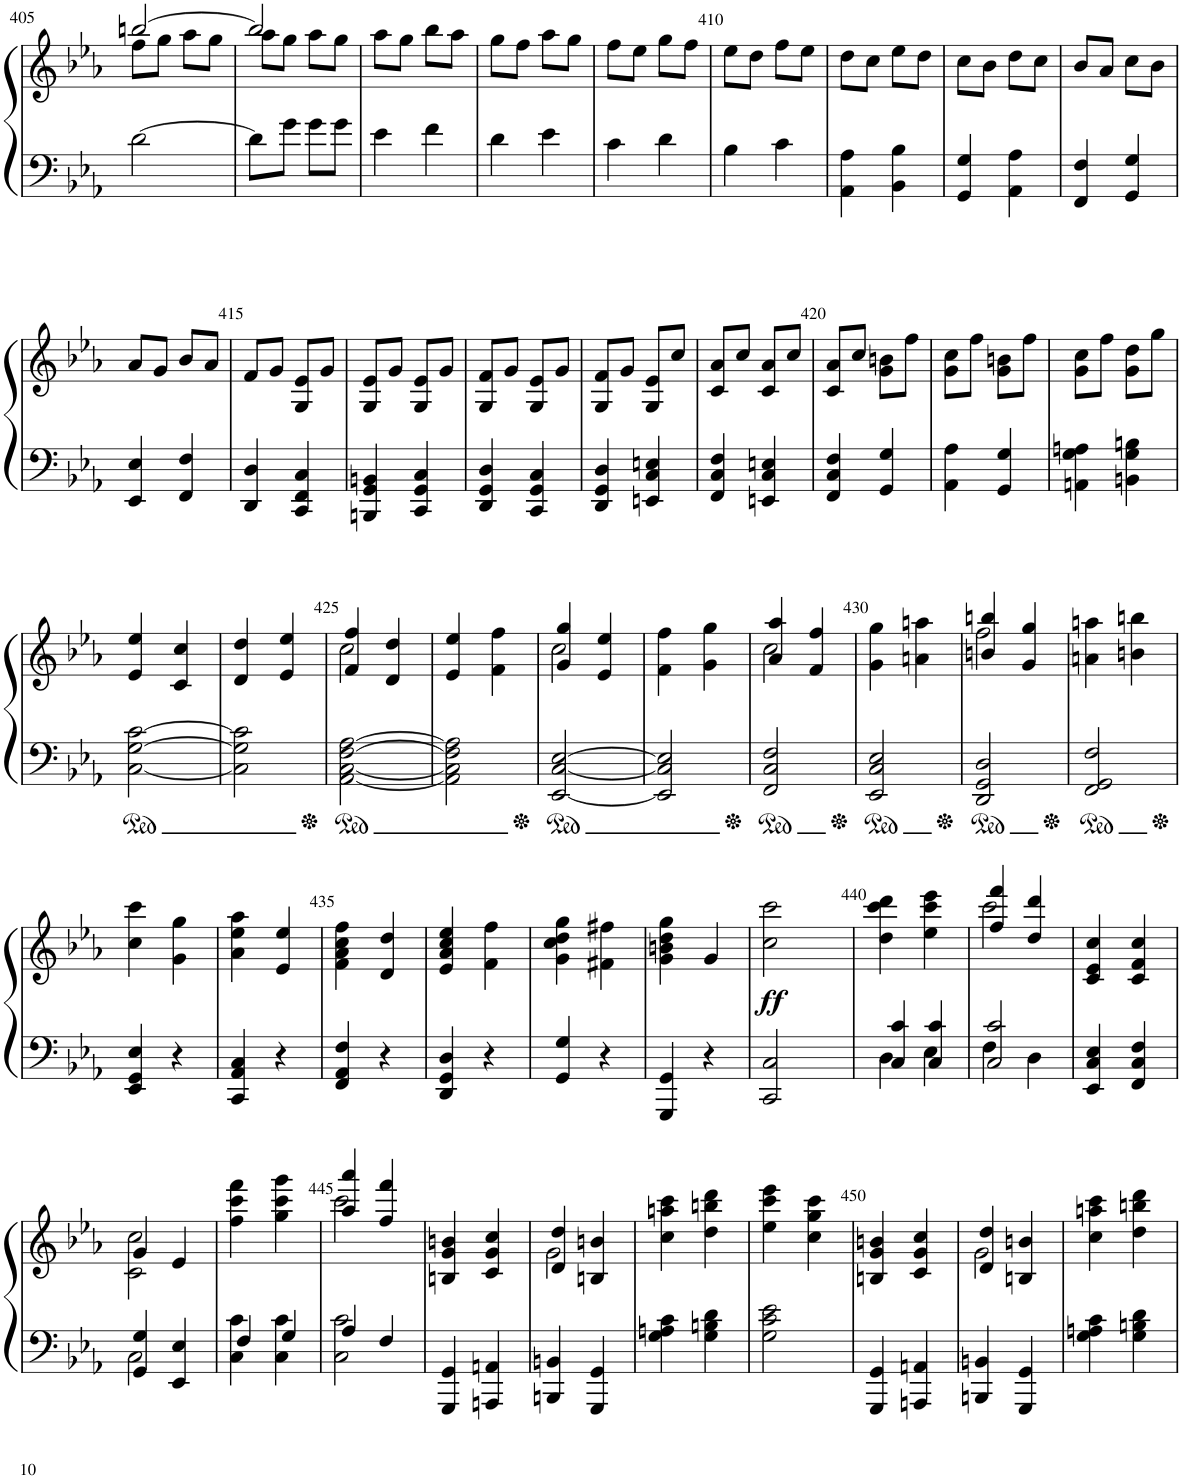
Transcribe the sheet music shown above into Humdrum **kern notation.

**kern	**kern	**dynam
*part1	*part1	*part1
*staff2	*staff1	*staff1/2
*I"Piano	*	*
*I'Pno.	*	*
!!LO:PB:g=z
*clefF4	*clefG2	*
*k[b-e-a-]	*k[b-e-a-]	*
*M2/4	*M2/4	*
=405	=405	=405
*	*^	*
[2d\	8ff\L	[2bbn/	.
.	8gg\J	.	.
.	8aa-\L	.	.
.	8gg\J	.	.
=406	=406	=406	=406
8d\L]	8aa-\L	2bb/]	.
8g\J	8gg\J	.	.
8g\L	8aa-\L	.	.
8g\J	8gg\J	.	.
*	*v	*v	*
=407	=407	=407
4e-\	8aa-\L	.
.	8gg\J	.
4f\	8bb-\L	.
.	8aa-\J	.
=408	=408	=408
4d\	8gg\L	.
.	8ff\J	.
4e-\	8aa-\L	.
.	8gg\J	.
=409	=409	=409
4c\	8ff\L	.
.	8ee-\J	.
4d\	8gg\L	.
.	8ff\J	.
=410	=410	=410
4B-\	8ee-\L	.
.	8dd\J	.
4c\	8ff\L	.
.	8ee-\J	.
=411	=411	=411
4AA-\ 4A-\	8dd\L	.
.	8cc\J	.
4BB-\ 4B-\	8ee-\L	.
.	8dd\J	.
=412	=412	=412
4GG/ 4G/	8cc\L	.
.	8b-\J	.
4AA-\ 4A-\	8dd\L	.
.	8cc\J	.
=413	=413	=413
4FF/ 4F/	8b-/L	.
.	8a-/J	.
4GG/ 4G/	8cc\L	.
.	8b-\J	.
!!LO:LB:g=z
=414	=414	=414
4EE-/ 4E-/	8a-/L	.
.	8g/J	.
4FF/ 4F/	8b-/L	.
.	8a-/J	.
=415	=415	=415
4DD/ 4D/	8f/L	.
.	8g/J	.
4CC/ 4FF/ 4C/	8G/ 8e-/L	.
.	8g/J	.
=416	=416	=416
4BBBn/ 4GG/ 4BBn/	8G/ 8e-/L	.
.	8g/J	.
4CC/ 4GG/ 4C/	8G/ 8e-/L	.
.	8g/J	.
=417	=417	=417
4DD/ 4GG/ 4D/	8G/ 8f/L	.
.	8g/J	.
4CC/ 4GG/ 4C/	8G/ 8e-/L	.
.	8g/J	.
=418	=418	=418
4DD/ 4GG/ 4D/	8G/ 8f/L	.
.	8g/J	.
4EEn/ 4C/ 4En/	8G/ 8e-/L	.
.	8cc/J	.
=419	=419	=419
4FF/ 4C/ 4F/	8c/ 8a-/L	.
.	8cc/J	.
4EEn/ 4C/ 4En/	8c/ 8a-/L	.
.	8cc/J	.
=420	=420	=420
4FF/ 4C/ 4F/	8c/ 8a-/L	.
.	8cc/J	.
4GG/ 4G/	8g\ 8bn\L	.
.	8ff\J	.
=421	=421	=421
4AA-\ 4A-\	8g\ 8cc\L	.
.	8ff\J	.
4GG/ 4G/	8g\ 8bn\L	.
.	8ff\J	.
=422	=422	=422
4AAn\ 4G\ 4An\	8g\ 8cc\L	.
.	8ff\J	.
4BBn\ 4G\ 4Bn\	8g\ 8dd\L	.
.	8gg\J	.
!!LO:LB:g=z
=423	=423	=423
[2C\ [2G\ [2c\	4e-/ 4ee-/	.
.	4c/ 4cc/	.
=424	=424	=424
2C\] 2G\] 2c\]	4d/ 4dd/	.
.	4e-/ 4ee-/	.
=425	=425	=425
*	*^	*
[2AA-\ [2C\ [2F\ [2A-\	4f/ 4ff/	2cc\	.
.	4d/ 4dd/	.	.
*	*v	*v	*
=426	=426	=426
2AA-\] 2C\] 2F\] 2A-\]	4e-/ 4ee-/	.
.	4f\ 4ff\	.
=427	=427	=427
*	*^	*
[2EE-/ [2C/ [2E-/	4g/ 4gg/	2cc\	.
.	4e-/ 4ee-/	.	.
*	*v	*v	*
=428	=428	=428
2EE-/] 2C/] 2E-/]	4f\ 4ff\	.
.	4g\ 4gg\	.
=429	=429	=429
*	*^	*
2FF/ 2C/ 2F/	4a-/ 4aa-/	2cc\	.
.	4f/ 4ff/	.	.
*	*v	*v	*
=430	=430	=430
2EE-/ 2C/ 2E-/	4g\ 4gg\	.
.	4an\ 4aan\	.
=431	=431	=431
*	*^	*
2DD/ 2GG/ 2D/	4bn/ 4bbn/	2ff\	.
.	4g/ 4gg/	.	.
*	*v	*v	*
=432	=432	=432
2FF/ 2GG/ 2F/	4an\ 4aan\	.
.	4bn\ 4bbn\	.
!!LO:LB:g=z
=433	=433	=433
4EE-/ 4GG/ 4E-/	4cc\ 4ccc\	.
4r	4g\ 4gg\	.
=434	=434	=434
4CC/ 4AA-/ 4C/	4a-\ 4ee-\ 4aa-\	.
4r	4e-/ 4ee-/	.
=435	=435	=435
4FF/ 4AA-/ 4F/	4f\ 4a-\ 4cc\ 4ff\	.
4r	4d/ 4dd/	.
=436	=436	=436
4DD/ 4GG/ 4D/	4e-/ 4a-/ 4cc/ 4ee-/	.
4r	4f\ 4ff\	.
=437	=437	=437
4GG/ 4G/	4g\ 4cc\ 4dd\ 4gg\	.
4r	4f#X\ 4ff#X\	.
=438	=438	=438
4GGG/ 4GG/	4g\ 4bn\ 4dd\ 4gg\	.
4r	4g/	.
=439	=439	=439
!	!	!LO:DY:b
2CC/ 2C/	2cc\ 2ccc\	ff
=440	=440	=440
*^	*	*
4C/ 4c/	4D\	4dd\ 4ccc\ 4ddd\	.
4C/ 4c/	4E-\	4ee-\ 4ccc\ 4eee-\	.
=441	=441	=441	=441
*	*	*^	*
2C/ 2c/	4F\	4ff/ 4fff/	2ccc\	.
.	4D\	4dd/ 4ddd/	.	.
*v	*v	*	*	*
*	*v	*v	*
=442	=442	=442
4EE-/ 4C/ 4E-/	4c/ 4e-/ 4cc/	.
4FF/ 4C/ 4F/	4c/ 4f/ 4cc/	.
!!LO:LB:g=z
=443	=443	=443
*^	*^	*
4GG/ 4G/	2C\	4g/	2c\ 2cc\	.
4EE-/ 4E-/	.	4e-/	.	.
*	*	*v	*v	*
=444	=444	=444	=444
4C\ 4c\	4F/	4ff\ 4ccc\ 4fff\	.
4C\ 4c\	4G/	4gg\ 4ccc\ 4ggg\	.
=445	=445	=445	=445
*	*	*^	*
2C\ 2c\	4A-/	4aa-/ 4aaa-/	2ccc\	.
.	4F/	4ff/ 4fff/	.	.
*v	*v	*	*	*
*	*v	*v	*
=446	=446	=446
4GGG/ 4GG/	4Bn/ 4g/ 4bn/	.
4AAAn/ 4AAn/	4c/ 4g/ 4cc/	.
=447	=447	=447
*	*^	*
4BBBn/ 4BBn/	4d/ 4dd/	2g\	.
4GGG/ 4GG/	4Bn/ 4bn/	.	.
*	*v	*v	*
=448	=448	=448
4G\ 4An\ 4c\	4cc\ 4aan\ 4ccc\	.
4G\ 4Bn\ 4d\	4dd\ 4bbn\ 4ddd\	.
=449	=449	=449
2G\ 2c\ 2e-\	4ee-\ 4ccc\ 4eee-\	.
.	4cc\ 4gg\ 4ccc\	.
=450	=450	=450
4GGG/ 4GG/	4Bn/ 4g/ 4bn/	.
4AAAn/ 4AAn/	4c/ 4g/ 4cc/	.
=451	=451	=451
*	*^	*
4BBBn/ 4BBn/	4d/ 4dd/	2g\	.
4GGG/ 4GG/	4Bn/ 4bn/	.	.
*	*v	*v	*
=452	=452	=452
4G\ 4An\ 4c\	4cc\ 4aan\ 4ccc\	.
4G\ 4Bn\ 4d\	4dd\ 4bbn\ 4ddd\	.
=	=	=
*-	*-	*-
